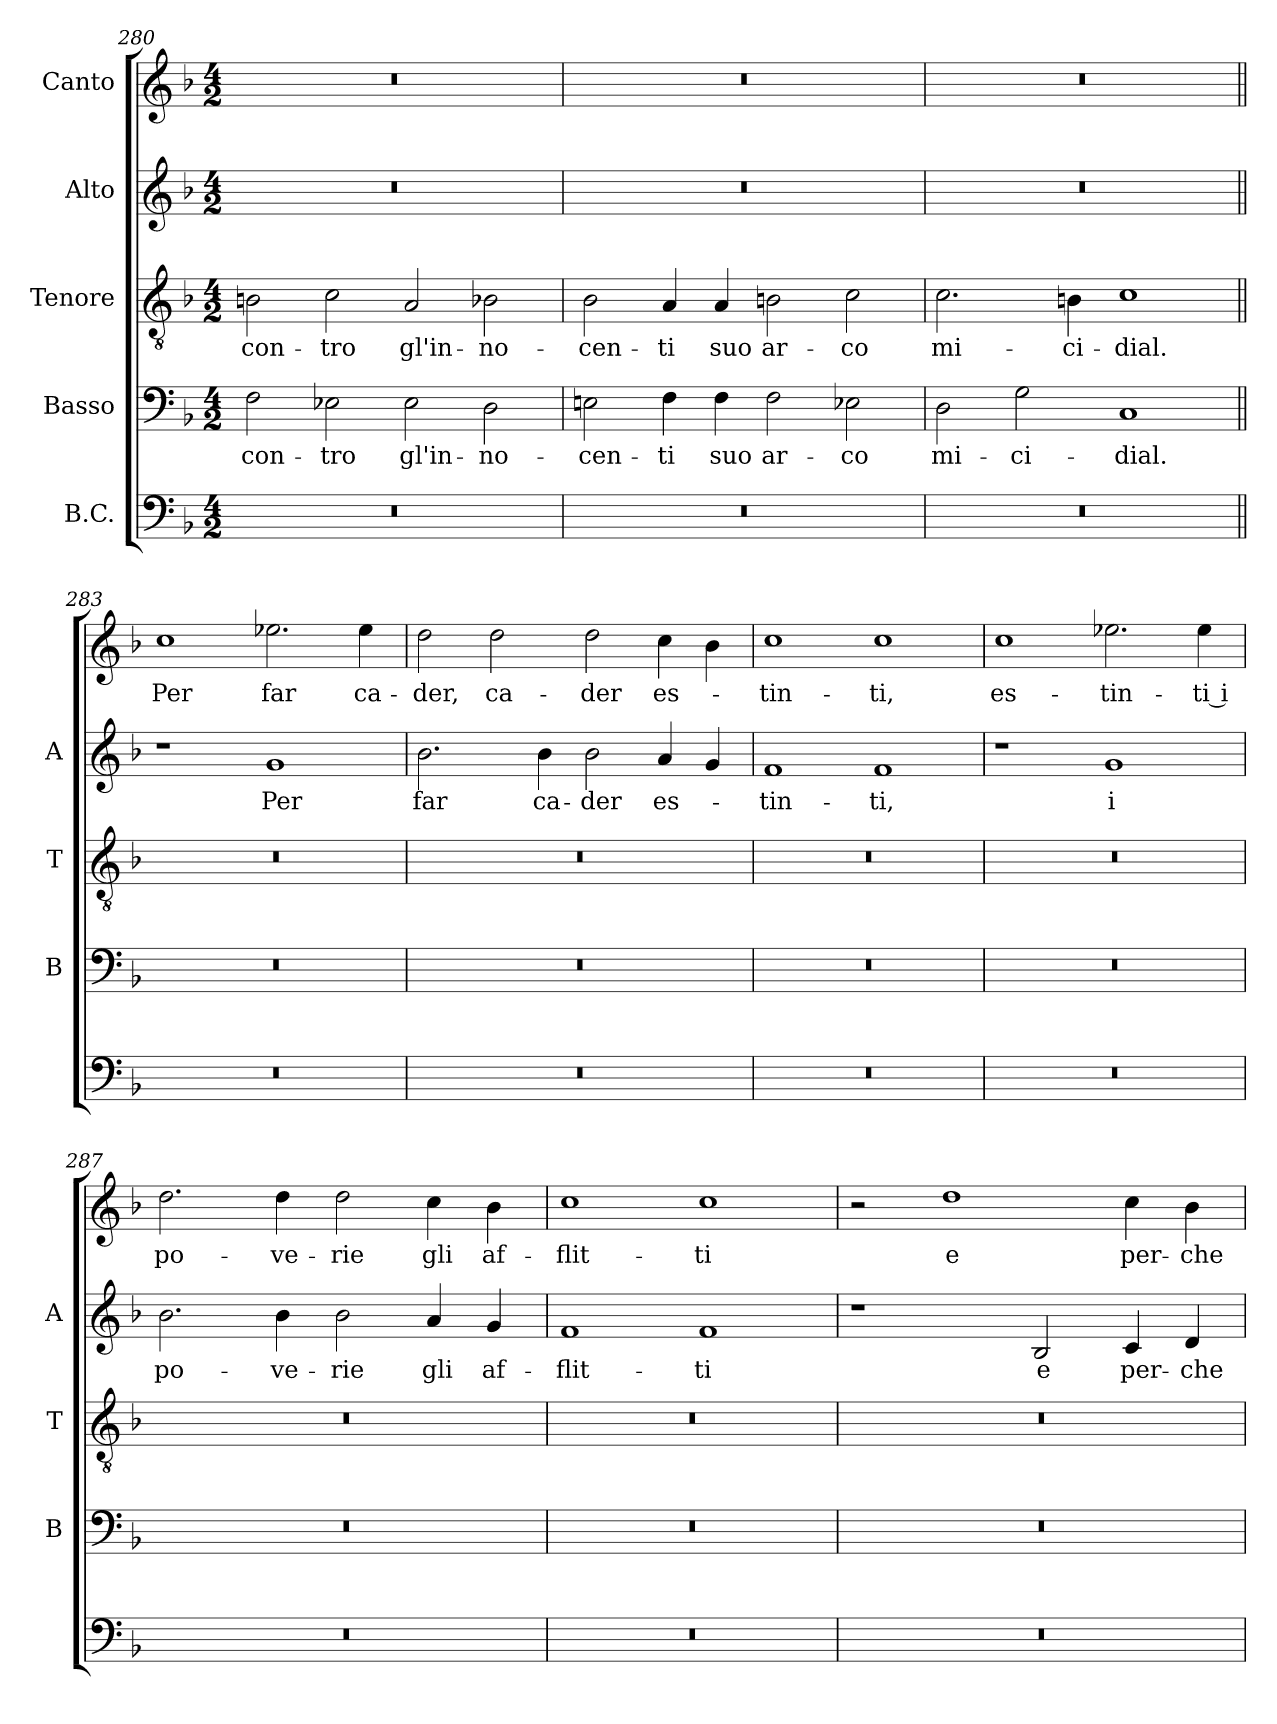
**kern	**kern	**text	**kern	**text	**kern	**text	**kern	**text
*part5	*part4	*part4	*part3	*part3	*part2	*part2	*part1	*part1
*staff5	*staff4	*staff4	*staff3	*staff3	*staff2	*staff2	*staff1	*staff1
*I"B.C.	*I"Basso	*	*I"Tenore	*	*I"Alto	*	*I"Canto	*
*	*I'B	*	*I'T	*	*I'A	*	*	*
*clefF4	*clefF4	*	*clefGv2	*	*clefG2	*	*clefG2	*
*k[b-]	*k[b-]	*	*k[b-]	*	*k[b-]	*	*k[b-]	*
*F:	*F:	*	*F:	*	*F:	*	*F:	*
*M4/2	*M4/2	*	*M4/2	*	*M4/2	*	*M4/2	*
=280	=280	=280	=280	=280	=280	=280	=280	=280
!	!	!LO:LY:b	!	!LO:LY:b	!	!	!	!
0r	2F\	con-	2Bn\	con-	0r	.	0r	.
!	!	!LO:LY:b	!	!LO:LY:b	!	!	!	!
.	2E-X\	-tro	2c\	-tro	.	.	.	.
!	!	!LO:LY:b	!	!LO:LY:b	!	!	!	!
.	2E-\	gl'in-	2A/	gl'in-	.	.	.	.
!	!	!LO:LY:b	!	!LO:LY:b	!	!	!	!
.	2D\	-no-	2B-X\	-no-	.	.	.	.
=281	=281	=281	=281	=281	=281	=281	=281	=281
!	!	!LO:LY:b	!	!LO:LY:b	!	!	!	!
0r	2Eni\	-cen-	2B-\	-cen-	0r	.	0r	.
!	!	!LO:LY:b	!	!LO:LY:b	!	!	!	!
.	4F\	-ti	4A/	-ti	.	.	.	.
!	!	!LO:LY:b	!	!LO:LY:b	!	!	!	!
.	4F\	suo	4A/	suo	.	.	.	.
!	!	!LO:LY:b	!	!LO:LY:b	!	!	!	!
.	2F\	ar-	2Bn\	ar-	.	.	.	.
!	!	!LO:LY:b	!	!LO:LY:b	!	!	!	!
.	2E-X\	-co	2c\	-co	.	.	.	.
=282	=282	=282	=282	=282	=282	=282	=282	=282
!	!	!LO:LY:b	!	!LO:LY:b	!	!	!	!
0r	2D\	mi-	2.c\	mi-	0r	.	0r	.
!	!	!LO:LY:b	!	!	!	!	!	!
.	2G\	-ci-	.	.	.	.	.	.
!	!	!	!	!LO:LY:b	!	!	!	!
.	.	.	4Bn\	-ci-	.	.	.	.
!	!	!LO:LY:b	!	!LO:LY:b	!	!	!	!
.	1C	-dial.	1c	-dial.	.	.	.	.
!!LO:LB:g=z
=283||	=283||	=283||	=283||	=283||	=283||	=283||	=283||	=283||
!	!	!	!	!	!	!	!	!LO:LY:b
0r	0r	.	0r	.	1r	.	1cc	Per
!	!	!	!	!	!	!LO:LY:b	!	!LO:LY:b
.	.	.	.	.	1g	Per	2.ee-X\	far
!	!	!	!	!	!	!	!	!LO:LY:b
.	.	.	.	.	.	.	4ee-\	ca-
=284	=284	=284	=284	=284	=284	=284	=284	=284
!	!	!	!	!	!	!LO:LY:b	!	!LO:LY:b
0r	0r	.	0r	.	2.b-\	far	2dd\	-der,
!	!	!	!	!	!	!	!	!LO:LY:b
.	.	.	.	.	.	.	2dd\	ca-
!	!	!	!	!	!	!LO:LY:b	!	!
.	.	.	.	.	4b-\	ca-	.	.
!	!	!	!	!	!	!LO:LY:b	!	!LO:LY:b
.	.	.	.	.	2b-\	-der	2dd\	-der
!	!	!	!	!	!	!LO:LY:b	!	!LO:LY:b
.	.	.	.	.	4a/	es-	4cc\	es-
.	.	.	.	.	4g/	.	4b-\	.
=285	=285	=285	=285	=285	=285	=285	=285	=285
!	!	!	!	!	!	!LO:LY:b	!	!LO:LY:b
0r	0r	.	0r	.	1f	-tin-	1cc	-tin-
!	!	!	!	!	!	!LO:LY:b	!	!LO:LY:b
.	.	.	.	.	1f	-ti,	1cc	-ti,
=286	=286	=286	=286	=286	=286	=286	=286	=286
!	!	!	!	!	!	!	!	!LO:LY:b
0r	0r	.	0r	.	1r	.	1cc	es-
!	!	!	!	!	!	!LO:LY:b	!	!LO:LY:b
.	.	.	.	.	1g	i	2.ee-X\	-tin-
!	!	!	!	!	!	!	!	!LO:LY:b
.	.	.	.	.	.	.	4ee-\	-ti i
=287	=287	=287	=287	=287	=287	=287	=287	=287
!	!	!	!	!	!	!LO:LY:b	!	!LO:LY:b
0r	0r	.	0r	.	2.b-\	po-	2.dd\	po-
!	!	!	!	!	!	!LO:LY:b	!	!LO:LY:b
.	.	.	.	.	4b-\	-ve-	4dd\	-ve-
!	!	!	!	!	!	!LO:LY:b	!	!LO:LY:b
.	.	.	.	.	2b-\	-rie	2dd\	-rie
!	!	!	!	!	!	!LO:LY:b	!	!LO:LY:b
.	.	.	.	.	4a/	gli	4cc\	gli
!	!	!	!	!	!	!LO:LY:b	!	!LO:LY:b
.	.	.	.	.	4g/	af-	4b-\	af-
!!LO:LB:g=z
=288	=288	=288	=288	=288	=288	=288	=288	=288
!	!	!	!	!	!	!LO:LY:b	!	!LO:LY:b
0r	0r	.	0r	.	1f	-flit-	1cc	-flit-
!	!	!	!	!	!	!LO:LY:b	!	!LO:LY:b
.	.	.	.	.	1f	-ti	1cc	-ti
=289	=289	=289	=289	=289	=289	=289	=289	=289
0r	0r	.	0r	.	1r	.	2r	.
!	!	!	!	!	!	!	!	!LO:LY:b
.	.	.	.	.	.	.	1dd	e
!	!	!	!	!	!	!LO:LY:b	!	!
.	.	.	.	.	2B-/	e	.	.
!	!	!	!	!	!	!LO:LY:b	!	!LO:LY:b
.	.	.	.	.	4c/	per-	4cc\	per-
!	!	!	!	!	!	!LO:LY:b	!	!LO:LY:b
.	.	.	.	.	4d/	-che	4b-\	-che
=	=	=	=	=	=	=	=	=
*-	*-	*-	*-	*-	*-	*-	*-	*-
